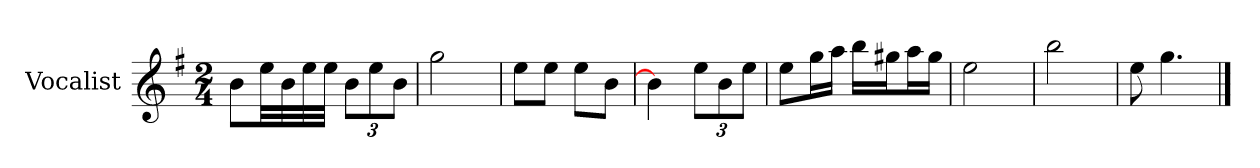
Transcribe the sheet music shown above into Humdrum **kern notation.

**kern
*part1
*staff1
*I"Vocalist
*k[f#]
*G:
*M2/4
=
8bL
32eeLL
32b
32ee
32eeJJJ
12bL
12ee
12bJ
=1
2gg
=2
8eeL
8eeJ
8eeL
8bJ
=3
4b]
12eeL
12b
12eeJ
=4
8eeL
16ggL
16aaJJ
16bbLL
16gg#XJ
16aaL
16gg#JJ
=5
2ee
=6
2bb
=7
8ee
4.gg
==
*-
